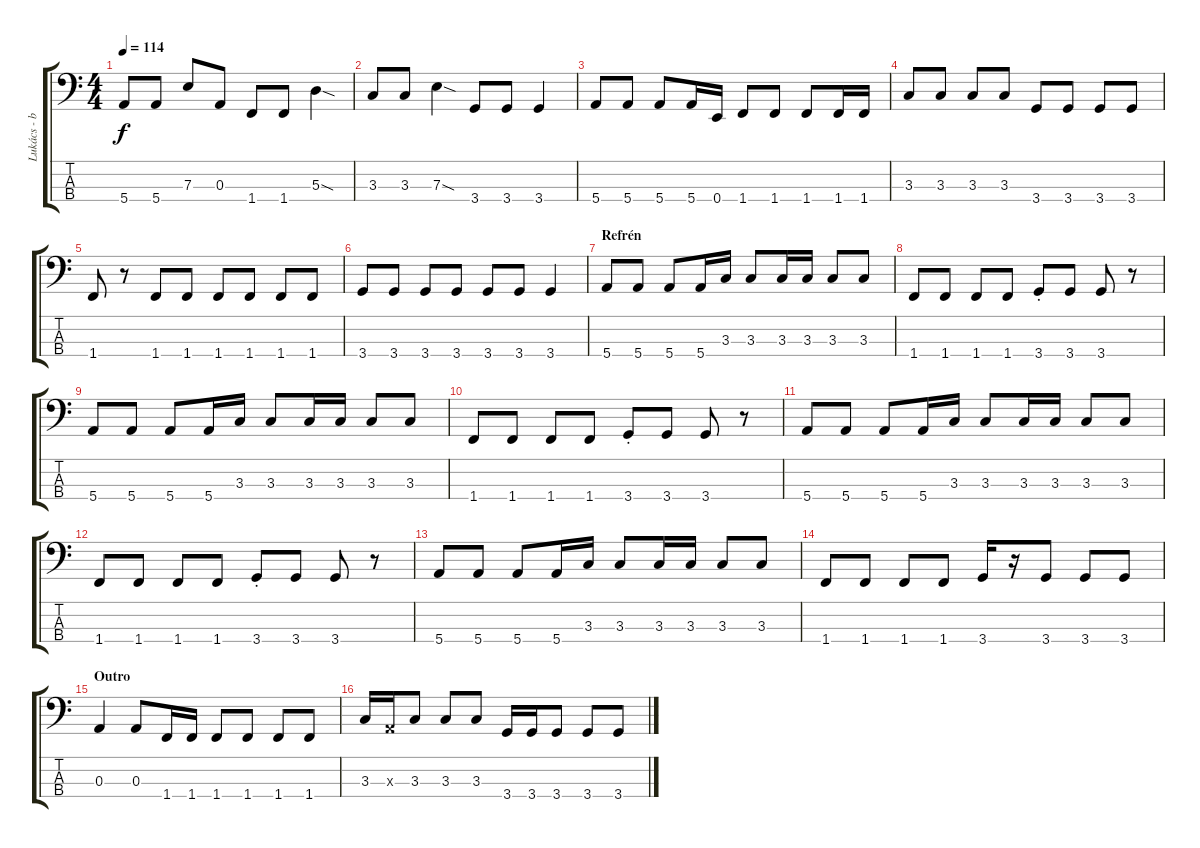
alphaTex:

\track ("Lukács - bass" "Lukács - b") {instrument electricbasspick}
\staff {score tabs}
\tuning (G2 D2 A1 E1) {hide}
\ts (4 4)
\tempo 114
\clef f4
\ks c
5.4.8{dy f} 5.4.8 7.3.8 0.3.8 1.4.8 1.4.8 5.3{sod}.4 |
3.3.8 3.3.8 7.3{sod}.4 3.4.8 3.4.8 3.4.4 |
5.4.8 5.4.8 5.4.8 5.4.16 0.4.16 1.4.8 1.4.8 1.4.8 1.4.16 1.4.16 |
3.3.8 3.3.8 3.3.8 3.3.8 3.4.8 3.4.8 3.4.8 3.4.8 |
1.4.8 r.8 1.4.8 1.4.8 1.4.8 1.4.8 1.4.8 1.4.8 |
3.4.8 3.4.8 3.4.8 3.4.8 3.4.8 3.4.8 3.4.4 |
\section ("" "Refrén")
5.4.8 5.4.8 5.4.8 5.4.16 3.3.16 3.3.8 3.3.16 3.3.16 3.3.8 3.3.8 |
1.4.8 1.4.8 1.4.8 1.4.8 3.4{st}.8 3.4.8 3.4.8 r.8 |
5.4.8 5.4.8 5.4.8 5.4.16 3.3.16 3.3.8 3.3.16 3.3.16 3.3.8 3.3.8 |
1.4.8 1.4.8 1.4.8 1.4.8 3.4{st}.8 3.4.8 3.4.8 r.8 |
5.4.8 5.4.8 5.4.8 5.4.16 3.3.16 3.3.8 3.3.16 3.3.16 3.3.8 3.3.8 |
1.4.8 1.4.8 1.4.8 1.4.8 3.4{st}.8 3.4.8 3.4.8 r.8 |
5.4.8 5.4.8 5.4.8 5.4.16 3.3.16 3.3.8 3.3.16 3.3.16 3.3.8 3.3.8 |
1.4.8 1.4.8 1.4.8 1.4.8 3.4.16 r.16 3.4.8 3.4.8 3.4.8 |
\section ("" "Outro")
0.3.4 0.3.8 1.4.16 1.4.16 1.4.8 1.4.8 1.4.8 1.4.8 |
3.3.16 0.3{x}.16 3.3.8 3.3.8 3.3.8 3.4.16 3.4.16 3.4.8 3.4.8 3.4.8
